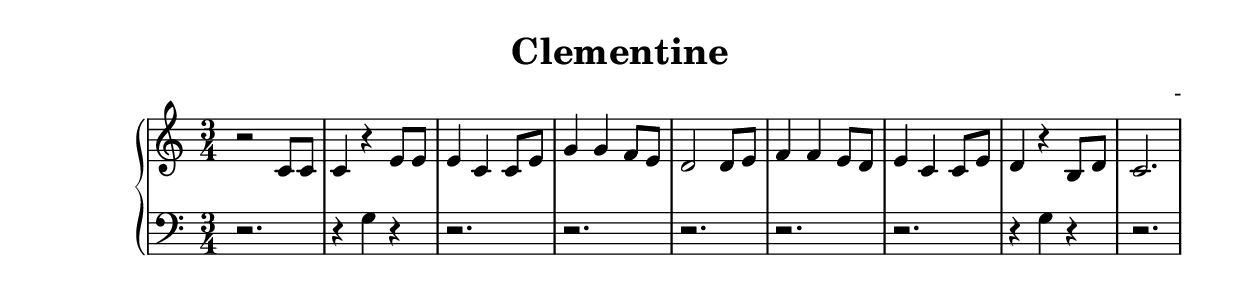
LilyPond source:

\header {
  title = "Clementine"
  composer = "-"
}
\version "2.16.2"

upper = \relative c' {
  \clef treble
  \key c \major
  \time 3/4
  r2 c8 c  c4 r4 e8 e e4 c c8 e g4 g f8 e d2 d8 e f4 f e8 d e4 c c8 e d4 r4 b8 d c2.
}

lower = \relative c {
  \clef bass
  \key c \major
  \time 3/4
  r2. r4 g' r r2. r r r r r4 g r4 r2.
}

\score {
  \new PianoStaff <<
     \new Staff = "upper" \upper
     \new Staff = "lower" \lower
  >>
  \layout { }

 \midi { }
}